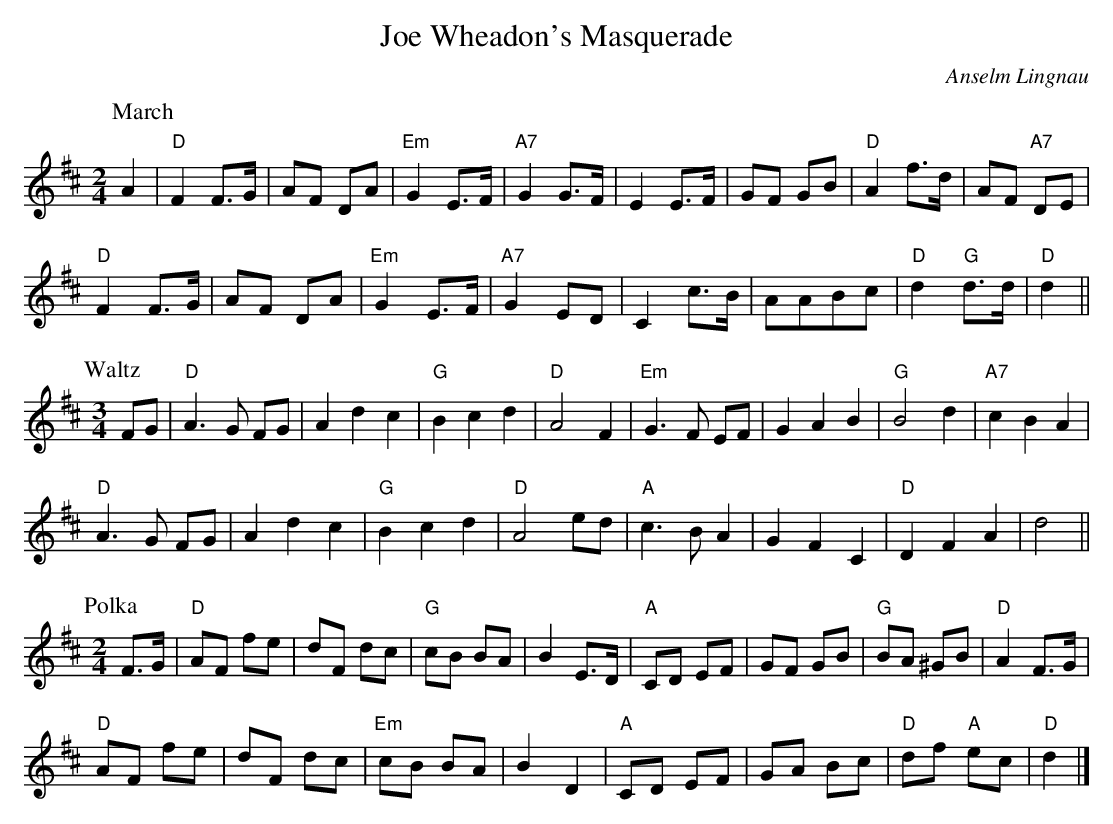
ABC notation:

X:1
T:Joe Wheadon's Masquerade
C:Anselm Lingnau
M:2/4
L:1/8
K:D
P:March
A2|"D"F2 F>G|AF DA|"Em"G2 E>F|"A7"G2 G>F|E2 E>F|GF GB|"D"A2 f>d|AF "A7"DE|
   "D"F2 F>G|AF DA|"Em"G2 E>F|"A7"G2 ED|C2 c>B|AABc|"D"d2 "G"d>d|"D"d2||
P:Waltz
M:3/4
FG|"D"A3 G FG|A2 d2 c2|"G"B2 c2 d2|"D"A4 F2|\
   "Em"G3 F EF|G2 A2 B2|"G"B4 d2|"A7"c2 B2 A2|
   "D"A3 G FG|A2 d2 c2|"G"B2 c2 d2|"D"A4 ed|\
   "A"c3 B A2|G2 F2 C2|"D"D2 F2 A2|d4||
P:Polka
M:2/4
L:1/8
F>G|"D"AF fe|dF dc|"G"cB BA|B2 E>D|"A"CD EF|GF GB|"G"BA ^GB|"D"A2 F>G|
    "D"AF fe|dF dc|"Em"cB BA|B2 D2|"A"CD EF|GA Bc|"D"df "A"ec|"D"d2|]
